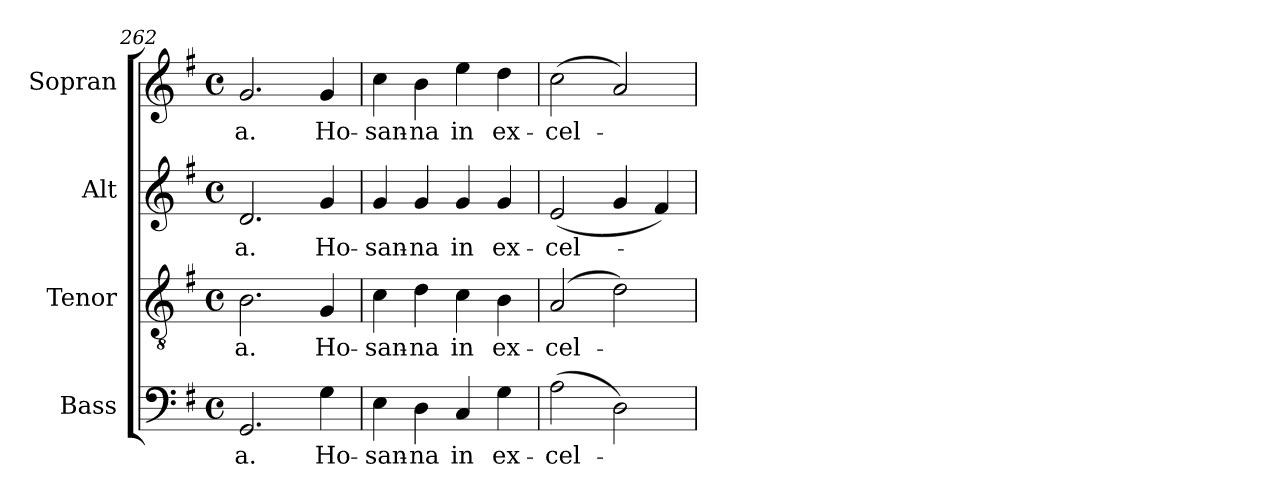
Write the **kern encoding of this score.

**kern	**text	**kern	**text	**kern	**text	**kern	**text
*part4	*part4	*part3	*part3	*part2	*part2	*part1	*part1
*staff4	*staff4	*staff3	*staff3	*staff2	*staff2	*staff1	*staff1
*I"Bass	*	*I"Tenor	*	*I"Alt	*	*I"Sopran	*
*I'B.	*	*I'T.	*	*I'A.	*	*I'S.	*
*clefF4	*	*clefGv2	*	*clefG2	*	*clefG2	*
*k[f#]	*	*k[f#]	*	*k[f#]	*	*k[f#]	*
*G:	*	*G:	*	*G:	*	*G:	*
*M4/4	*	*M4/4	*	*M4/4	*	*M4/4	*
*met(c)	*	*met(c)	*	*met(c)	*	*met(c)	*
=262	=262	=262	=262	=262	=262	=262	=262
!	!LO:LY:b	!	!LO:LY:b	!	!LO:LY:b	!	!LO:LY:b
2.GG/	-a.	2.B\	-a.	2.d/	-a.	2.g/	-a.
!	!LO:LY:b	!	!LO:LY:b	!	!LO:LY:b	!	!LO:LY:b
4G\	Ho-	4G/	Ho-	4g/	Ho-	4g/	Ho-
=263	=263	=263	=263	=263	=263	=263	=263
!	!LO:LY:b	!	!LO:LY:b	!	!LO:LY:b	!	!LO:LY:b
4E\	-san-	4c\	-san-	4g/	-san-	4cc\	-san-
!	!LO:LY:b	!	!LO:LY:b	!	!LO:LY:b	!	!LO:LY:b
4D\	-na	4d\	-na	4g/	-na	4b\	-na
!	!LO:LY:b	!	!LO:LY:b	!	!LO:LY:b	!	!LO:LY:b
4C/	in	4c\	in	4g/	in	4ee\	in
!	!LO:LY:b	!	!LO:LY:b	!	!LO:LY:b	!	!LO:LY:b
4G\	ex-	4B\	ex-	4g/	ex-	4dd\	ex-
=264	=264	=264	=264	=264	=264	=264	=264
!	!LO:LY:b	!	!LO:LY:b	!	!LO:LY:b	!	!LO:LY:b
(>2A\	-cel-	(2A/	-cel-	(<2e/	-cel-	(>2cc\	-cel-
2D\)	.	2d\)	.	4g/	.	2a/)	.
.	.	.	.	4f#/)	.	.	.
=	=	=	=	=	=	=	=
*-	*-	*-	*-	*-	*-	*-	*-
